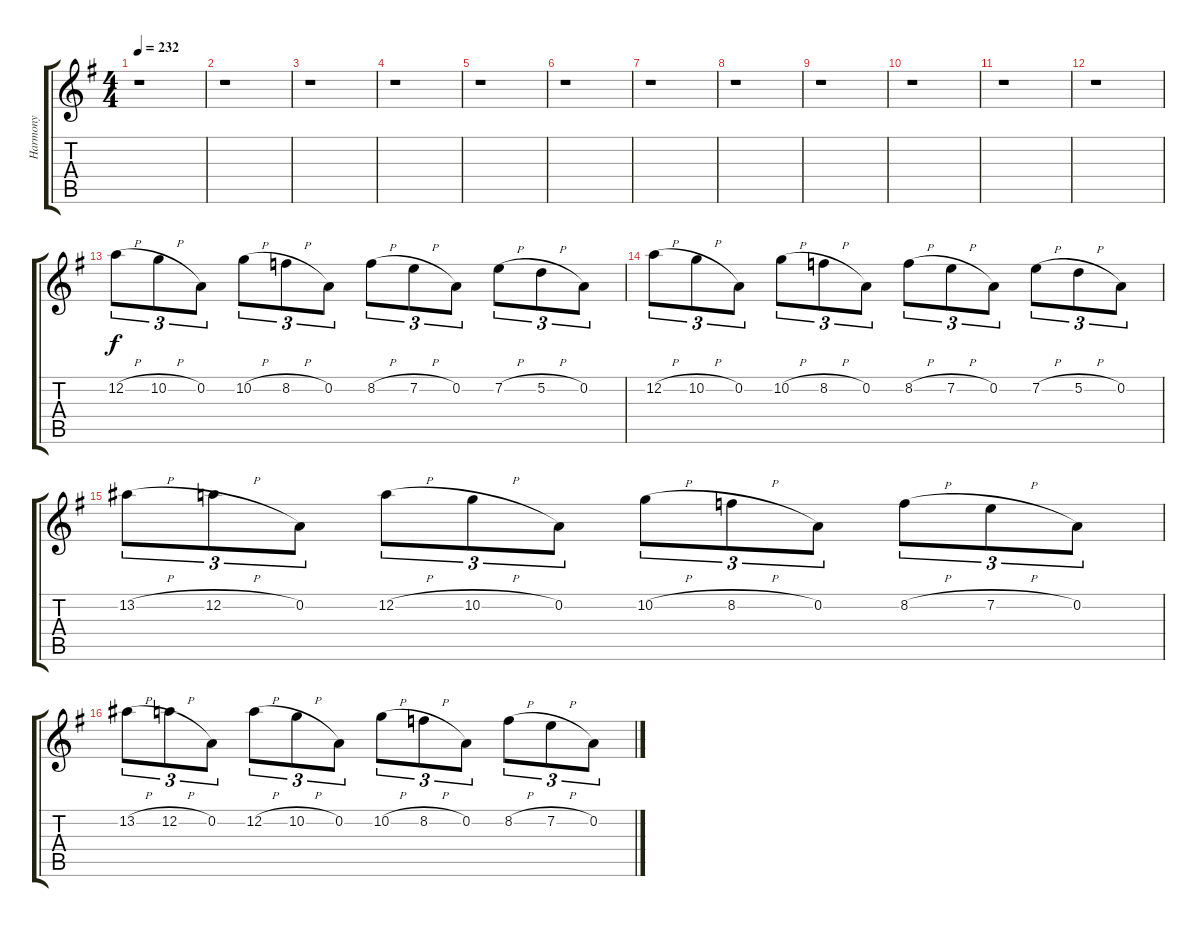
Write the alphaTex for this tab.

\track ("Harmony" "Harmony") {instrument acousticguitarsteel}
\staff {score tabs}
\tuning (D4 A3 F3 C3 G2 D2) {hide}
\ts (4 4)
\tempo 232
\clef g2
\ks eminor
r.1{dy f} |
r.1 |
r.1 |
r.1 |
r.1 |
r.1 |
r.1 |
r.1 |
r.1 |
r.1 |
r.1 |
r.1 |
12.2{h}.8{tu (3 2)} 10.2{h}.8{tu (3 2)} 0.2.8{tu (3 2)} 10.2{h}.8{tu (3 2)} 8.2{h}.8{tu (3 2)} 0.2.8{tu (3 2)} 8.2{h}.8{tu (3 2)} 7.2{h}.8{tu (3 2)} 0.2.8{tu (3 2)} 7.2{h}.8{tu (3 2)} 5.2{h}.8{tu (3 2)} 0.2.8{tu (3 2)} |
12.2{h}.8{tu (3 2)} 10.2{h}.8{tu (3 2)} 0.2.8{tu (3 2)} 10.2{h}.8{tu (3 2)} 8.2{h}.8{tu (3 2)} 0.2.8{tu (3 2)} 8.2{h}.8{tu (3 2)} 7.2{h}.8{tu (3 2)} 0.2.8{tu (3 2)} 7.2{h}.8{tu (3 2)} 5.2{h}.8{tu (3 2)} 0.2.8{tu (3 2)} |
13.2{h}.8{tu (3 2)} 12.2{h}.8{tu (3 2)} 0.2.8{tu (3 2)} 12.2{h}.8{tu (3 2)} 10.2{h}.8{tu (3 2)} 0.2.8{tu (3 2)} 10.2{h}.8{tu (3 2)} 8.2{h}.8{tu (3 2)} 0.2.8{tu (3 2)} 8.2{h}.8{tu (3 2)} 7.2{h}.8{tu (3 2)} 0.2.8{tu (3 2)} |
13.2{h}.8{tu (3 2)} 12.2{h}.8{tu (3 2)} 0.2.8{tu (3 2)} 12.2{h}.8{tu (3 2)} 10.2{h}.8{tu (3 2)} 0.2.8{tu (3 2)} 10.2{h}.8{tu (3 2)} 8.2{h}.8{tu (3 2)} 0.2.8{tu (3 2)} 8.2{h}.8{tu (3 2)} 7.2{h}.8{tu (3 2)} 0.2.8{tu (3 2)}
